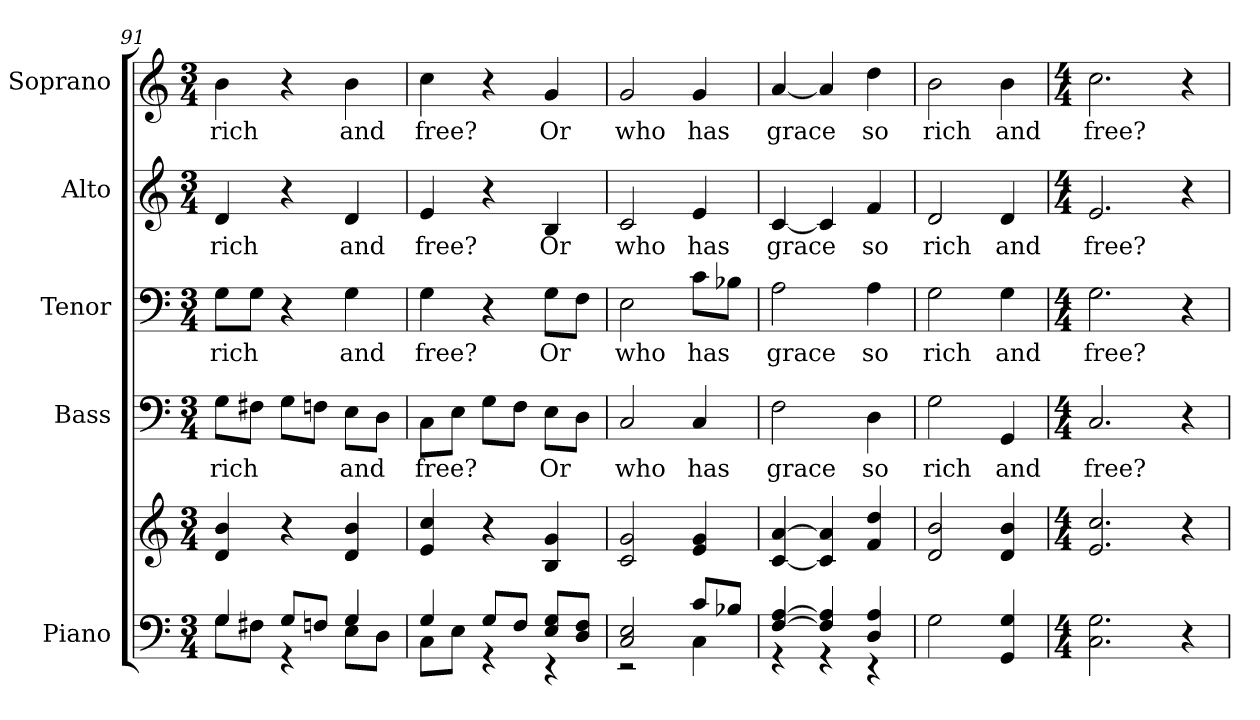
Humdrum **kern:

**kern	**kern	**kern	**text	**kern	**text	**kern	**text	**kern	**text
*part5	*part5	*part4	*part4	*part3	*part3	*part2	*part2	*part1	*part1
*staff6	*staff5	*staff4	*staff4	*staff3	*staff3	*staff2	*staff2	*staff1	*staff1
*I"Piano	*	*I"Bass	*	*I"Tenor	*	*I"Alto	*	*I"Soprano	*
*I'Pno.	*	*I'B.	*	*I'T.	*	*I'A.	*	*I'S.	*
*clefF4	*clefG2	*clefF4	*	*clefF4	*	*clefG2	*	*clefG2	*
*k[]	*k[]	*k[]	*	*k[]	*	*k[]	*	*k[]	*
*C:	*C:	*C:	*	*C:	*	*C:	*	*C:	*
*M3/4	*M3/4	*M3/4	*	*M3/4	*	*M3/4	*	*M3/4	*
=91	=91	=91	=91	=91	=91	=91	=91	=91	=91
*^	*	*	*	*	*	*	*	*	*
!	!	!	!	!LO:LY:b:color=#000000	!	!	!	!	!	!
!	!	!	!	!	!	!LO:LY:b:color=#000000	!	!	!	!
!	!	!	!	!	!	!	!	!LO:LY:b:color=#000000	!	!
!	!	!	!	!	!	!	!	!	!	!LO:LY:b:color=#000000
4Gi/	8Gi\L	4di/ 4bi	8Gi\L	rich	8Gi\L	rich	4di/	rich	4bi\	rich
.	8F#Xi\J	.	8F#Xi\J	.	8Gi\J	.	.	.	.	.
8Gi/L	4r	4r	8Gi\L	.	4r	.	4r	.	4r	.
8Fni/J	.	.	8Fni\J	.	.	.	.	.	.	.
!	!	!	!	!LO:LY:b:color=#000000	!	!	!	!	!	!
!	!	!	!	!	!	!LO:LY:b:color=#000000	!	!	!	!
!	!	!	!	!	!	!	!	!LO:LY:b:color=#000000	!	!
!	!	!	!	!	!	!	!	!	!	!LO:LY:b:color=#000000
4Gi/	8Ei\L	4di/ 4bi	8Ei\L	and	4Gi\	and	4di/	and	4bi\	and
.	8Di\J	.	8Di\J	.	.	.	.	.	.	.
=92	=92	=92	=92	=92	=92	=92	=92	=92	=92	=92
!	!	!	!	!LO:LY:b:color=#000000	!	!	!	!	!	!
!	!	!	!	!	!	!LO:LY:b:color=#000000	!	!	!	!
!	!	!	!	!	!	!	!	!LO:LY:b:color=#000000	!	!
!	!	!	!	!	!	!	!	!	!	!LO:LY:b:color=#000000
4Gi/	8Ci\L	4ei/ 4cci	8Ci\L	free?	4Gi\	free?	4ei/	free?	4cci\	free?
.	8Ei\J	.	8Ei\J	.	.	.	.	.	.	.
8Gi/L	4r	4r	8Gi\L	.	4r	.	4r	.	4r	.
8Fi/J	.	.	8Fi\J	.	.	.	.	.	.	.
!	!	!	!	!LO:LY:b:color=#000000	!	!	!	!	!	!
!	!	!	!	!	!	!LO:LY:b:color=#000000	!	!	!	!
!	!	!	!	!	!	!	!	!LO:LY:b:color=#000000	!	!
!	!	!	!	!	!	!	!	!	!	!LO:LY:b:color=#000000
8Ei/ 8GiL	4r	4Bi/ 4gi	8Ei\L	Or	8Gi\L	Or	4Bi/	Or	4gi/	Or
8Di/ 8FiJ	.	.	8Di\J	.	8Fi\J	.	.	.	.	.
!!LO:PB:g=z
=93	=93	=93	=93	=93	=93	=93	=93	=93	=93	=93
!	!	!	!	!LO:LY:b:color=#000000	!	!	!	!	!	!
!	!	!	!	!	!	!LO:LY:b:color=#000000	!	!	!	!
!	!	!	!	!	!	!	!	!LO:LY:b:color=#000000	!	!
!	!	!	!	!	!	!	!	!	!	!LO:LY:b:color=#000000
2Ci/ 2Ei	2r	2ci/ 2gi	2Ci/	who	2Ei\	who	2ci/	who	2gi/	who
!	!	!	!	!LO:LY:b:color=#000000	!	!	!	!	!	!
!	!	!	!	!	!	!LO:LY:b:color=#000000	!	!	!	!
!	!	!	!	!	!	!	!	!LO:LY:b:color=#000000	!	!
!	!	!	!	!	!	!	!	!	!	!LO:LY:b:color=#000000
8ci/L	4Ci\	4ei/ 4gi	4Ci/	has	8ci\L	has	4ei/	has	4gi/	has
8B-Xi/J	.	.	.	.	8B-Xi\J	.	.	.	.	.
=94	=94	=94	=94	=94	=94	=94	=94	=94	=94	=94
!	!	!	!	!LO:LY:b:color=#000000	!	!	!	!	!	!
!	!	!	!	!	!	!LO:LY:b:color=#000000	!	!	!	!
!	!	!	!	!	!	!	!	!LO:LY:b:color=#000000	!	!
!	!	!	!	!	!	!	!	!	!	!LO:LY:b:color=#000000
[>4Fi/ [>4Ai	4r	[<4ci/ [>4ai	2Fi\	grace	2Ai\	grace	[<4ci/	grace	[<4ai/	grace
4Fi/] 4Ai]	4r	4ci/] 4ai]	.	.	.	.	4ci/]	.	4ai/]	.
!	!	!	!	!LO:LY:b:color=#000000	!	!	!	!	!	!
!	!	!	!	!	!	!LO:LY:b:color=#000000	!	!	!	!
!	!	!	!	!	!	!	!	!LO:LY:b:color=#000000	!	!
!	!	!	!	!	!	!	!	!	!	!LO:LY:b:color=#000000
4Di/ 4Ai	4r	4fi/ 4ddi	4Di\	so	4Ai\	so	4fi/	so	4ddi\	so
*v	*v	*	*	*	*	*	*	*	*	*
=95	=95	=95	=95	=95	=95	=95	=95	=95	=95
*^	*	*	*	*	*	*	*	*	*
!	!	!	!	!LO:LY:b:color=#000000	!	!	!	!	!	!
*v	*v	*	*	*	*	*	*	*	*	*
*^	*	*	*	*	*	*	*	*	*
!	!	!	!	!	!	!LO:LY:b:color=#000000	!	!	!	!
*v	*v	*	*	*	*	*	*	*	*	*
*^	*	*	*	*	*	*	*	*	*
!	!	!	!	!	!	!	!	!LO:LY:b:color=#000000	!	!
*v	*v	*	*	*	*	*	*	*	*	*
*^	*	*	*	*	*	*	*	*	*
!	!	!	!	!	!	!	!	!	!	!LO:LY:b:color=#000000
*v	*v	*	*	*	*	*	*	*	*	*
2Gi\	2di/ 2bi	2Gi\	rich	2Gi\	rich	2di/	rich	2bi\	rich
!	!	!	!LO:LY:b:color=#000000	!	!	!	!	!	!
!	!	!	!	!	!LO:LY:b:color=#000000	!	!	!	!
!	!	!	!	!	!	!	!LO:LY:b:color=#000000	!	!
!	!	!	!	!	!	!	!	!	!LO:LY:b:color=#000000
4GGi/ 4Gi	4di/ 4bi	4GGi/	and	4Gi\	and	4di/	and	4bi\	and
!!LO:PB:g=z
=96	=96	=96	=96	=96	=96	=96	=96	=96	=96
*M4/4	*M4/4	*M4/4	*	*M4/4	*	*M4/4	*	*M4/4	*
!	!	!	!LO:LY:b:color=#000000	!	!	!	!	!	!
!	!	!	!	!	!LO:LY:b:color=#000000	!	!	!	!
!	!	!	!	!	!	!	!LO:LY:b:color=#000000	!	!
!	!	!	!	!	!	!	!	!	!LO:LY:b:color=#000000
2.Ci\ 2.Gi	2.ei/ 2.cci	2.Ci/	free?	2.Gi\	free?	2.ei/	free?	2.cci\	free?
4r	4r	4r	.	4r	.	4r	.	4r	.
=	=	=	=	=	=	=	=	=	=
*-	*-	*-	*-	*-	*-	*-	*-	*-	*-
